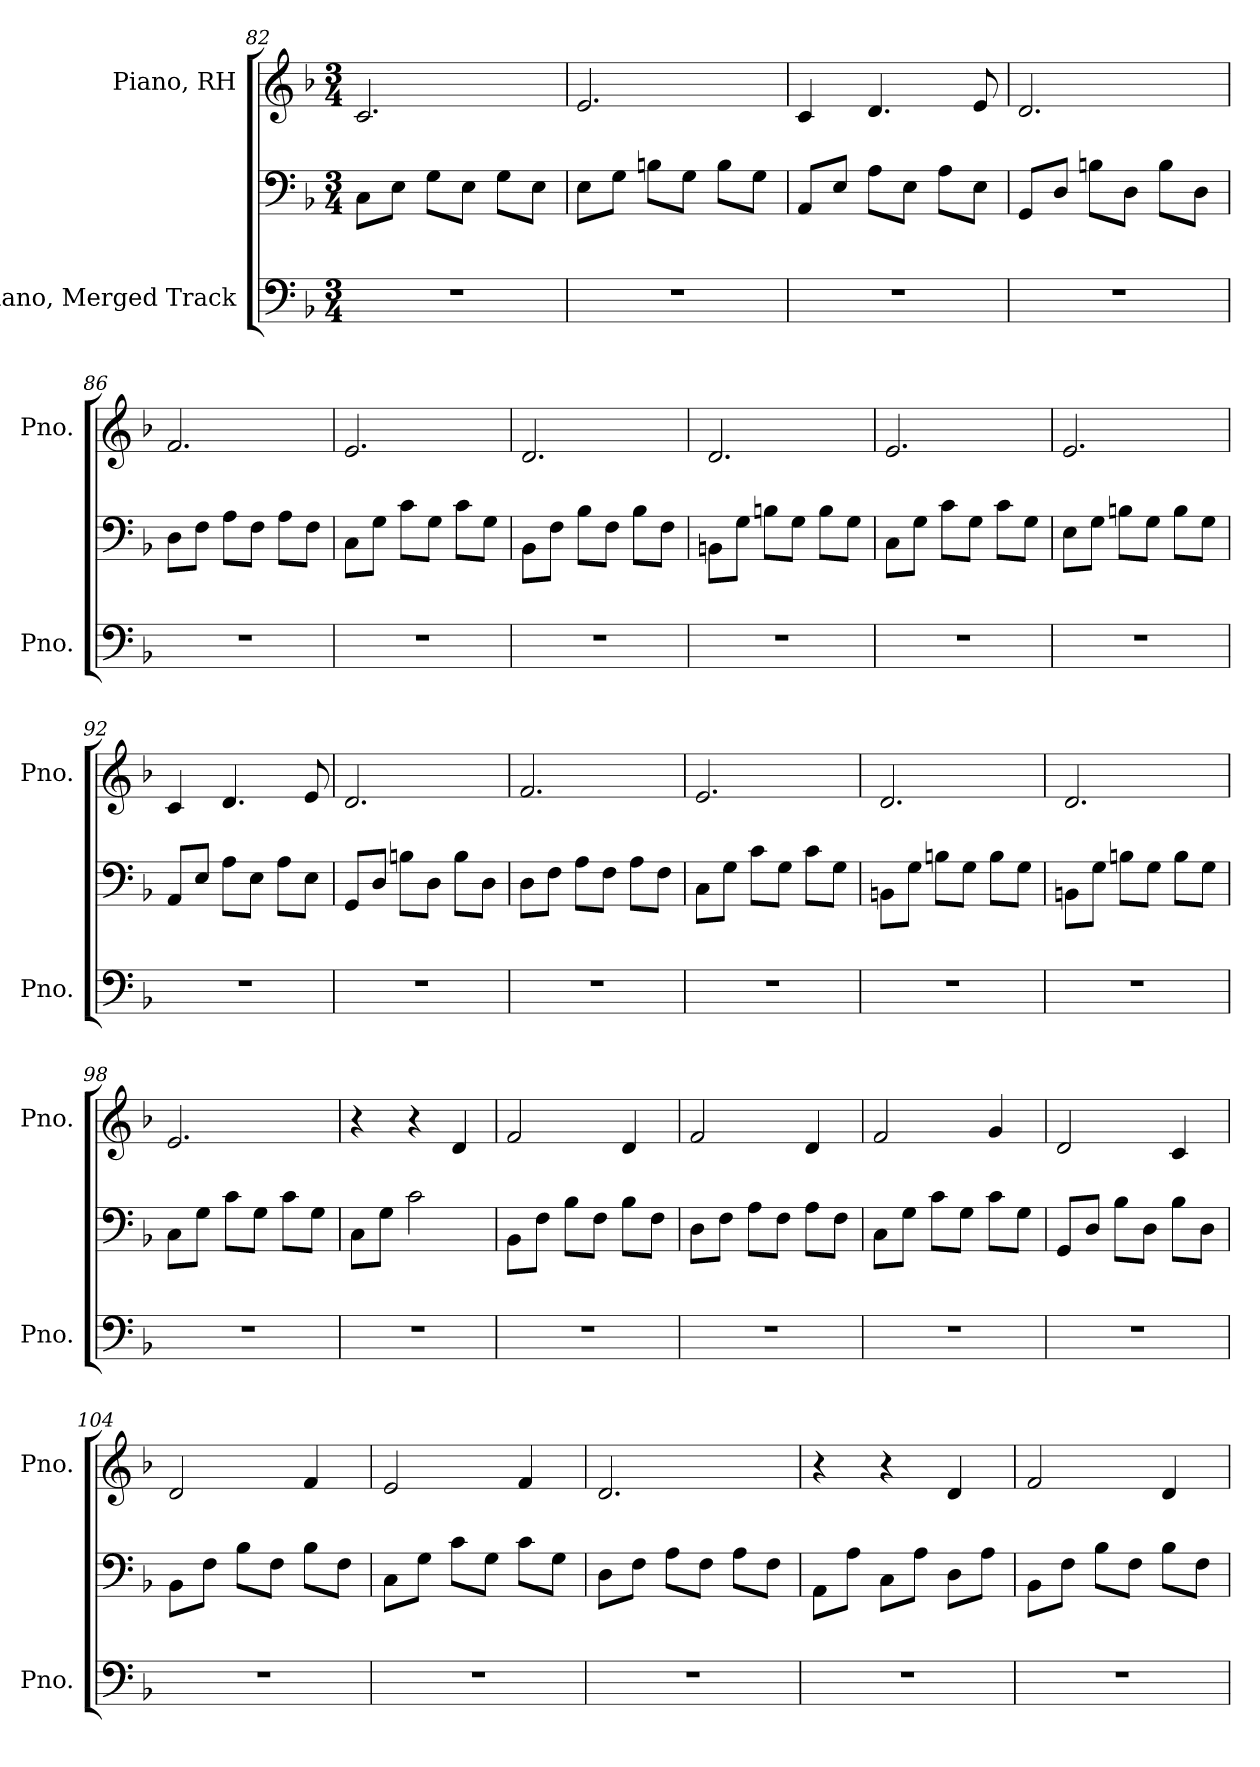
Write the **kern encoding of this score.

**kern	**kern	**kern
*part2	*part2	*part1
*staff3	*staff2	*staff1
*I"Piano, Merged Track	*	*I"Piano, RH
*I'Pno.	*	*I'Pno.
*clefF4	*clefF4	*clefG2
*k[b-]	*k[b-]	*k[b-]
*M3/4	*M3/4	*M3/4
=82	=82	=82
2.r	8C\L	2.c/
.	8E\J	.
.	8G\L	.
.	8E\J	.
.	8G\L	.
.	8E\J	.
=83	=83	=83
2.r	8E\L	2.e/
.	8G\J	.
.	8Bn\L	.
.	8G\J	.
.	8B\L	.
.	8G\J	.
=84	=84	=84
2.r	8AA/L	4c/
.	8E/J	.
.	8A\L	4.d/
.	8E\J	.
.	8A\L	.
.	8E\J	8e/
!!LO:PB:g=z
=85	=85	=85
2.r	8GG/L	2.d/
.	8D/J	.
.	8Bn\L	.
.	8D\J	.
.	8B\L	.
.	8D\J	.
=86	=86	=86
2.r	8D\L	2.f/
.	8F\J	.
.	8A\L	.
.	8F\J	.
.	8A\L	.
.	8F\J	.
=87	=87	=87
2.r	8C\L	2.e/
.	8G\J	.
.	8c\L	.
.	8G\J	.
.	8c\L	.
.	8G\J	.
=88	=88	=88
2.r	8BB-\L	2.d/
.	8F\J	.
.	8B-\L	.
.	8F\J	.
.	8B-\L	.
.	8F\J	.
=89	=89	=89
2.r	8BBn\L	2.d/
.	8G\J	.
.	8Bn\L	.
.	8G\J	.
.	8B\L	.
.	8G\J	.
=90	=90	=90
2.r	8C\L	2.e/
.	8G\J	.
.	8c\L	.
.	8G\J	.
.	8c\L	.
.	8G\J	.
!!LO:LB:g=z
=91	=91	=91
2.r	8E\L	2.e/
.	8G\J	.
.	8Bn\L	.
.	8G\J	.
.	8B\L	.
.	8G\J	.
=92	=92	=92
2.r	8AA/L	4c/
.	8E/J	.
.	8A\L	4.d/
.	8E\J	.
.	8A\L	.
.	8E\J	8e/
=93	=93	=93
2.r	8GG/L	2.d/
.	8D/J	.
.	8Bn\L	.
.	8D\J	.
.	8B\L	.
.	8D\J	.
=94	=94	=94
2.r	8D\L	2.f/
.	8F\J	.
.	8A\L	.
.	8F\J	.
.	8A\L	.
.	8F\J	.
=95	=95	=95
2.r	8C\L	2.e/
.	8G\J	.
.	8c\L	.
.	8G\J	.
.	8c\L	.
.	8G\J	.
=96	=96	=96
2.r	8BBn\L	2.d/
.	8G\J	.
.	8Bn\L	.
.	8G\J	.
.	8B\L	.
.	8G\J	.
!!LO:LB:g=z
=97	=97	=97
2.r	8BBn\L	2.d/
.	8G\J	.
.	8Bn\L	.
.	8G\J	.
.	8B\L	.
.	8G\J	.
=98	=98	=98
2.r	8C\L	2.e/
.	8G\J	.
.	8c\L	.
.	8G\J	.
.	8c\L	.
.	8G\J	.
=99	=99	=99
2.r	8C\L	4r
.	8G\J	.
.	2c\	4r
.	.	4d/
=100	=100	=100
2.r	8BB-\L	2f/
.	8F\J	.
.	8B-\L	.
.	8F\J	.
.	8B-\L	4d/
.	8F\J	.
=101	=101	=101
2.r	8D\L	2f/
.	8F\J	.
.	8A\L	.
.	8F\J	.
.	8A\L	4d/
.	8F\J	.
=102	=102	=102
2.r	8C\L	2f/
.	8G\J	.
.	8c\L	.
.	8G\J	.
.	8c\L	4g/
.	8G\J	.
!!LO:LB:g=z
=103	=103	=103
2.r	8GG/L	2d/
.	8D/J	.
.	8B-\L	.
.	8D\J	.
.	8B-\L	4c/
.	8D\J	.
=104	=104	=104
2.r	8BB-\L	2d/
.	8F\J	.
.	8B-\L	.
.	8F\J	.
.	8B-\L	4f/
.	8F\J	.
=105	=105	=105
2.r	8C\L	2e/
.	8G\J	.
.	8c\L	.
.	8G\J	.
.	8c\L	4f/
.	8G\J	.
=106	=106	=106
2.r	8D\L	2.d/
.	8F\J	.
.	8A\L	.
.	8F\J	.
.	8A\L	.
.	8F\J	.
=107	=107	=107
2.r	8AA\L	4r
.	8A\J	.
.	8C\L	4r
.	8A\J	.
.	8D\L	4d/
.	8A\J	.
=108	=108	=108
2.r	8BB-\L	2f/
.	8F\J	.
.	8B-\L	.
.	8F\J	.
.	8B-\L	4d/
.	8F\J	.
=	=	=
*-	*-	*-
